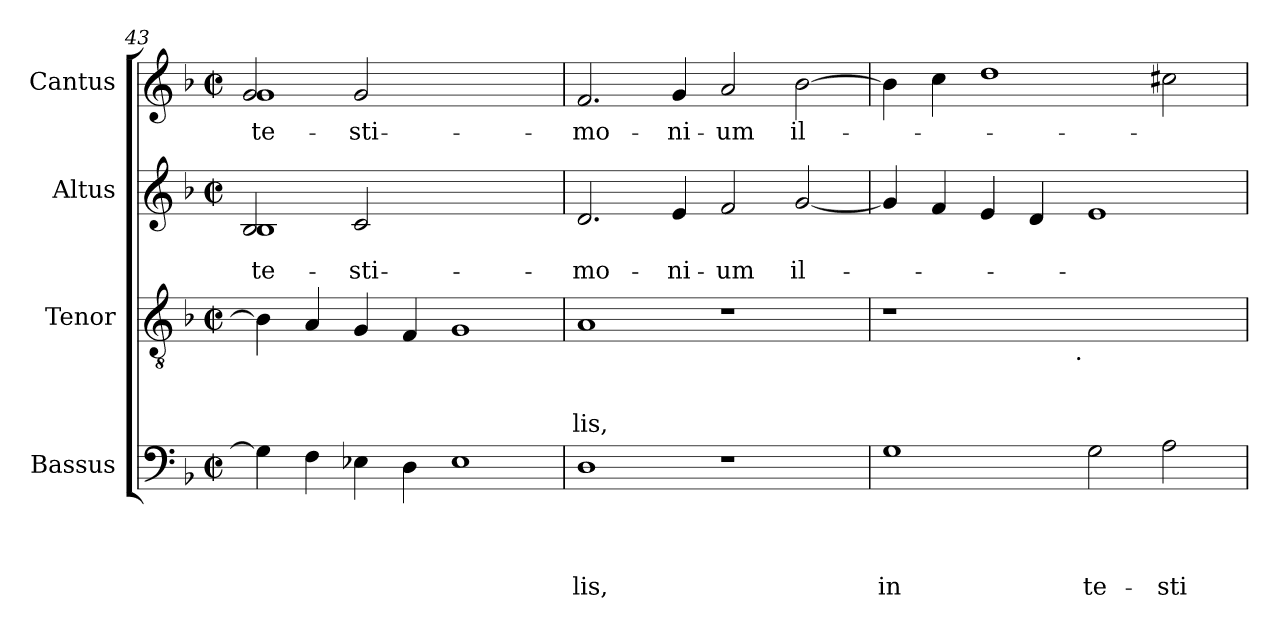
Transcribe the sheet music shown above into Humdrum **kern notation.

**kern	**text	**text	**text	**text	**kern	**text	**text	**text	**kern	**text	**text	**kern	**text
*part4	*part4	*part4	*part4	*part4	*part3	*part3	*part3	*part3	*part2	*part2	*part2	*part1	*part1
*staff4	*staff4	*staff4	*staff4	*staff4	*staff3	*staff3	*staff3	*staff3	*staff2	*staff2	*staff2	*staff1	*staff1
*I"Bassus	*	*	*	*	*I"Tenor	*	*	*	*I"Altus	*	*	*I"Cantus	*
*clefF4	*	*	*	*	*clefGv2	*	*	*	*clefG2	*	*	*clefG2	*
*k[b-]	*	*	*	*	*k[b-]	*	*	*	*k[b-]	*	*	*k[b-]	*
*F:	*	*	*	*	*F:	*	*	*	*F:	*	*	*F:	*
*M2/2	*	*	*	*	*M2/2	*	*	*	*M2/2	*	*	*M2/2	*
*met(c|)	*	*	*	*	*met(c|)	*	*	*	*met(c|)	*	*	*met(c|)	*
=43	=43	=43	=43	=43	=43	=43	=43	=43	=43	=43	=43	=43	=43
!	!	!	!	!	!	!	!	!	!	!	!LO:LY:b	!	!
*	*	*	*	*	*	*	*	*	*^	*	*	*	*
!	!	!	!	!	!	!	!	!	!	!	!	!LO:LY:b	!	!LO:LY:b
*	*	*	*	*	*	*	*	*	*	*	*	*	*^	*
!	!	!	!	!	!	!	!	!	!	!	!	!	!	!	!LO:LY:b
4G\]	.	.	.	.	4B-\]	.	.	.	1B-	2B-/	.	te-	1g	2g/	te-
4F\	.	.	.	.	4A/	.	.	.	.	.	.	.	.	.	.
!	!	!	!	!	!	!	!	!	!	!	!	!LO:LY:b	!	!	!LO:LY:b
4E-X\	.	.	.	.	4G/	.	.	.	.	2c/	.	-sti-	.	2g/	-sti-
4D\	.	.	.	.	4F/	.	.	.	.	.	.	.	.	.	.
1E-	.	.	.	.	1G	.	.	.	1ryy	1ryy	.	.	1ryy	1ryy	.
=44	=44	=44	=44	=44	=44	=44	=44	=44	=44	=44	=44	=44	=44	=44	=44
!	!	!	!	!LO:LY:b	!	!	!	!LO:LY:b	!	!	!	!LO:LY:b	!	!	!LO:LY:b
*	*	*	*	*	*	*	*	*	*v	*v	*	*	*	*	*
*	*	*	*	*	*	*	*	*	*	*	*	*v	*v	*
1D	.	.	.	-lis,	1A	.	.	-lis,	2.d/	.	-mo-	2.f/	-mo-
!	!	!	!	!	!	!	!	!	!	!	!LO:LY:b	!	!LO:LY:b
.	.	.	.	.	.	.	.	.	4e/	.	-ni-	4g/	-ni-
!	!	!	!	!	!	!	!	!	!	!	!LO:LY:b:rj	!	!LO:LY:b:rj
1r	.	.	.	.	1r	.	.	.	2f/	.	-um	2a/	-um
!	!	!	!	!	!	!	!	!	!	!	!LO:LY:b	!	!LO:LY:b
.	.	.	.	.	.	.	.	.	[<2g/	.	il-	[>2b-\	il-
=45	=45	=45	=45	=45	=45	=45	=45	=45	=45	=45	=45	=45	=45
!	!	!	!	!LO:LY:b	!	!	!	!	!	!	!	!	!
*	*	*	*	*	*^	*	*	*	*	*	*	*	*
1G	.	.	.	in	1r	2ryy	.	.	.	4g/]	.	.	4b-\]	.
.	.	.	.	.	.	.	.	.	.	4f/	.	.	4cc\	.
.	.	.	.	.	.	4...ryy	.	.	.	4e/	.	.	1dd	.
.	.	.	.	.	.	.	.	.	.	4d/	.	.	.	.
!	!	!	!	!	!	!LO:TX:b:t=.	!	!	!	!	!	!	!	!
.	.	.	.	.	.	1ryy	.	.	.	.	.	.	.	.
!	!	!	!	!LO:LY:b	!	!	!	!	!	!	!	!	!	!
2G\	.	.	.	te-	1ryy	.	.	.	.	1e	.	.	.	.
!	!	!	!	!LO:LY:b	!	!	!	!	!	!	!	!	!	!
2A\	.	.	.	-sti-	.	.	.	.	.	.	.	.	2cc#X\	.
.	.	.	.	.	.	32ryy	.	.	.	.	.	.	.	.
*	*	*	*	*	*v	*v	*	*	*	*	*	*	*	*
=	=	=	=	=	=	=	=	=	=	=	=	=	=
*-	*-	*-	*-	*-	*-	*-	*-	*-	*-	*-	*-	*-	*-
